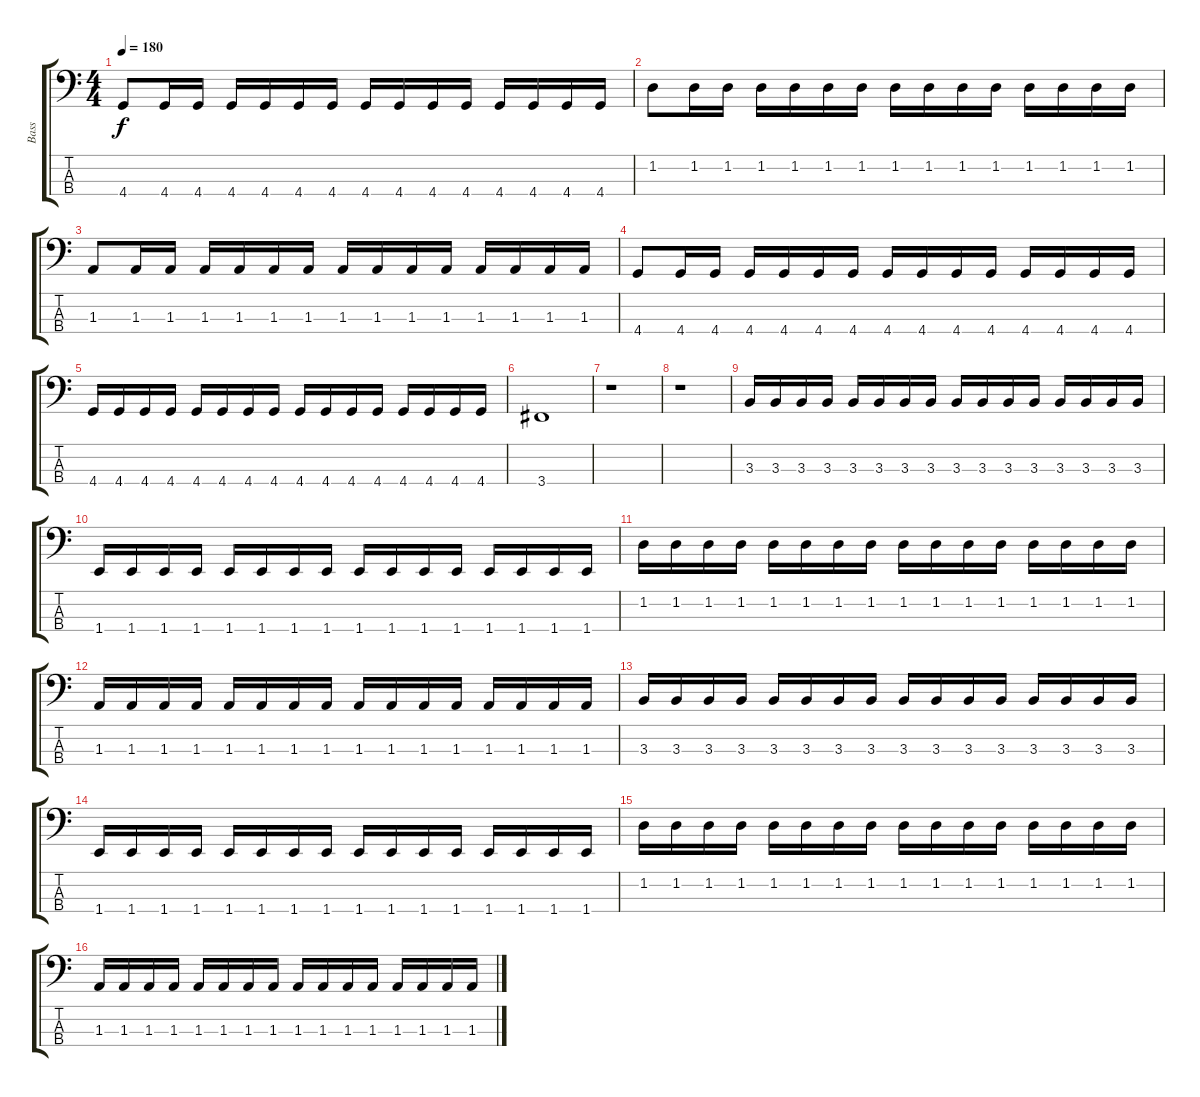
\track ("Bass" "Bass") {instrument electricbasspick}
\staff {score tabs}
\tuning (Gb2 Db2 Ab1 Eb1) {hide}
\ts (4 4)
\tempo 180
\clef f4
\ks c
4.4.8{dy f} 4.4.16 4.4.16 4.4.16 4.4.16 4.4.16 4.4.16 4.4.16 4.4.16 4.4.16 4.4.16 4.4.16 4.4.16 4.4.16 4.4.16 |
1.2.8 1.2.16 1.2.16 1.2.16 1.2.16 1.2.16 1.2.16 1.2.16 1.2.16 1.2.16 1.2.16 1.2.16 1.2.16 1.2.16 1.2.16 |
1.3.8 1.3.16 1.3.16 1.3.16 1.3.16 1.3.16 1.3.16 1.3.16 1.3.16 1.3.16 1.3.16 1.3.16 1.3.16 1.3.16 1.3.16 |
4.4.8 4.4.16 4.4.16 4.4.16 4.4.16 4.4.16 4.4.16 4.4.16 4.4.16 4.4.16 4.4.16 4.4.16 4.4.16 4.4.16 4.4.16 |
4.4.16 4.4.16 4.4.16 4.4.16 4.4.16 4.4.16 4.4.16 4.4.16 4.4.16 4.4.16 4.4.16 4.4.16 4.4.16 4.4.16 4.4.16 4.4.16 |
3.4.1 |
r.1 |
r.1 |
3.3.16 3.3.16 3.3.16 3.3.16 3.3.16 3.3.16 3.3.16 3.3.16 3.3.16 3.3.16 3.3.16 3.3.16 3.3.16 3.3.16 3.3.16 3.3.16 |
1.4.16 1.4.16 1.4.16 1.4.16 1.4.16 1.4.16 1.4.16 1.4.16 1.4.16 1.4.16 1.4.16 1.4.16 1.4.16 1.4.16 1.4.16 1.4.16 |
1.2.16 1.2.16 1.2.16 1.2.16 1.2.16 1.2.16 1.2.16 1.2.16 1.2.16 1.2.16 1.2.16 1.2.16 1.2.16 1.2.16 1.2.16 1.2.16 |
1.3.16 1.3.16 1.3.16 1.3.16 1.3.16 1.3.16 1.3.16 1.3.16 1.3.16 1.3.16 1.3.16 1.3.16 1.3.16 1.3.16 1.3.16 1.3.16 |
3.3.16 3.3.16 3.3.16 3.3.16 3.3.16 3.3.16 3.3.16 3.3.16 3.3.16 3.3.16 3.3.16 3.3.16 3.3.16 3.3.16 3.3.16 3.3.16 |
1.4.16 1.4.16 1.4.16 1.4.16 1.4.16 1.4.16 1.4.16 1.4.16 1.4.16 1.4.16 1.4.16 1.4.16 1.4.16 1.4.16 1.4.16 1.4.16 |
1.2.16 1.2.16 1.2.16 1.2.16 1.2.16 1.2.16 1.2.16 1.2.16 1.2.16 1.2.16 1.2.16 1.2.16 1.2.16 1.2.16 1.2.16 1.2.16 |
1.3.16 1.3.16 1.3.16 1.3.16 1.3.16 1.3.16 1.3.16 1.3.16 1.3.16 1.3.16 1.3.16 1.3.16 1.3.16 1.3.16 1.3.16 1.3.16
